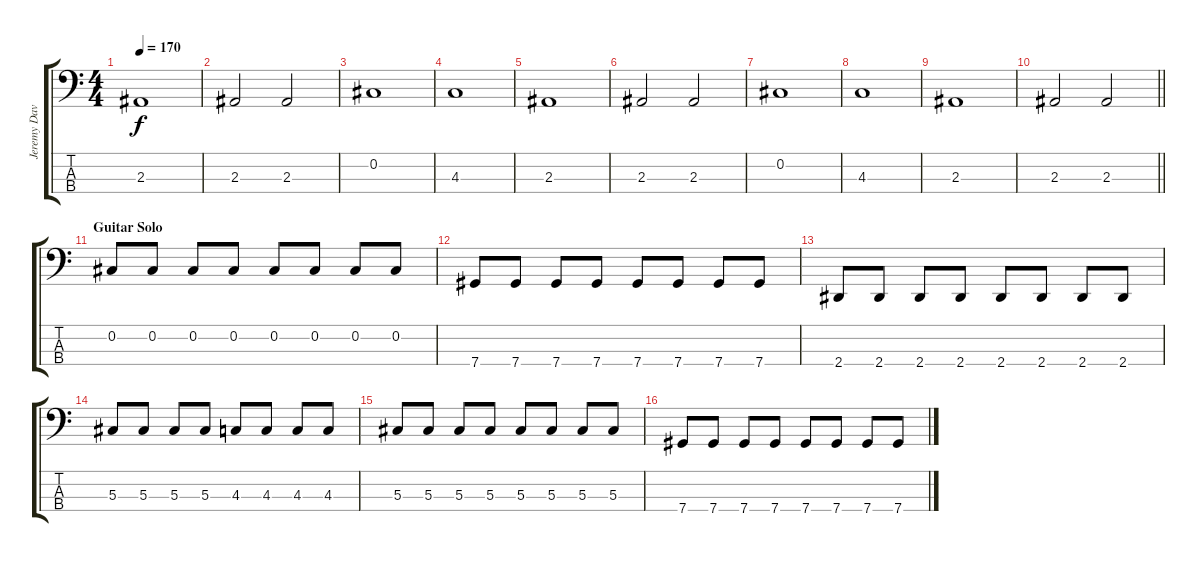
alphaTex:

\track ("Jeremy Davis (Bass)" "Jeremy Dav") {instrument electricbassfinger}
\staff {score tabs}
\tuning (Gb2 Db2 Ab1 Db1) {hide}
\ts (4 4)
\tempo 170
\clef f4
\ks c
2.3.1{dy f} |
2.3.2 2.3.2 |
0.2.1 |
4.3.1 |
2.3.1 |
2.3.2 2.3.2 |
0.2.1 |
4.3.1 |
2.3.1 |
\barLineRight lightlight
2.3.2 2.3.2 |
\section ("" "Guitar Solo")
0.2.8 0.2.8 0.2.8 0.2.8 0.2.8 0.2.8 0.2.8 0.2.8 |
7.4.8 7.4.8 7.4.8 7.4.8 7.4.8 7.4.8 7.4.8 7.4.8 |
2.4.8 2.4.8 2.4.8 2.4.8 2.4.8 2.4.8 2.4.8 2.4.8 |
5.3.8 5.3.8 5.3.8 5.3.8 4.3.8 4.3.8 4.3.8 4.3.8 |
5.3.8 5.3.8 5.3.8 5.3.8 5.3.8 5.3.8 5.3.8 5.3.8 |
7.4.8 7.4.8 7.4.8 7.4.8 7.4.8 7.4.8 7.4.8 7.4.8
